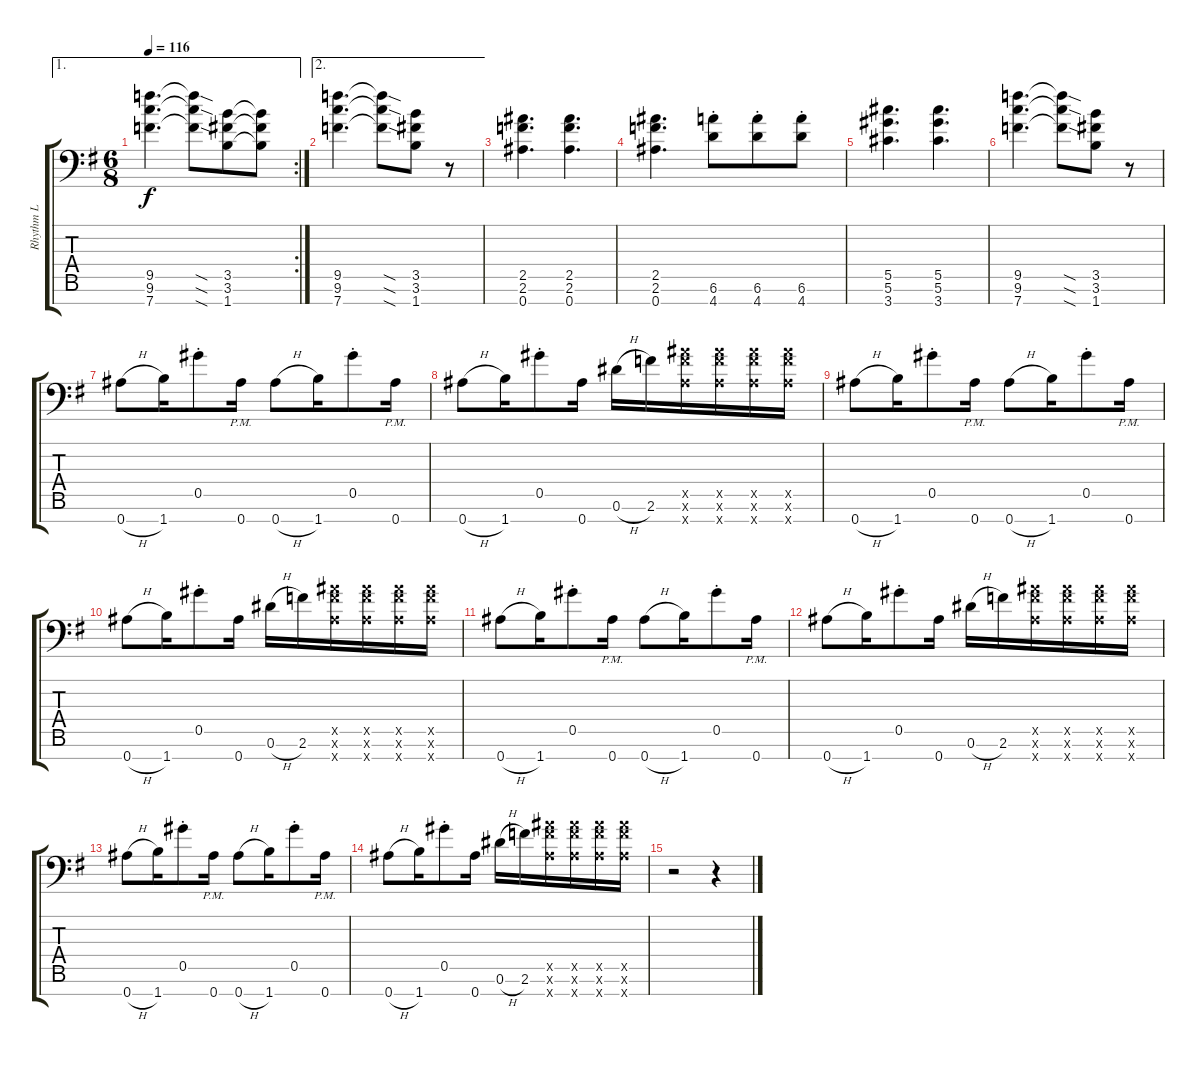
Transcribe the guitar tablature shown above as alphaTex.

\track ("Rhythm L" "Rhythm L") {instrument distortionguitar}
\staff {score tabs}
\tuning (Eb4 Bb3 Gb3 Db3 Ab2 Eb2 Bb1) {hide}
\ae 1
\rc 2
\ts (6 8)
\tempo 116
\clef f4
\ks g
(9.5 9.6 7.7).4{d ot 8vb dy f} (9.5{sod t} 9.6{sod t} 7.7{sod t}).8{ot 8vb} (3.5 3.6 1.7).8{ot 8vb} (3.5{t} 3.6{t} 1.7{t}).8{ot 8vb} |
\ae 2
(9.5 9.6 7.7).4{d ot 8vb} (9.5{sod t} 9.6{sod t} 7.7{sod t}).8{ot 8vb} (3.5 3.6 1.7).8{ot 8vb} r.8 |
(2.5 2.6 0.7).4{d ot 8vb} (2.5 2.6 0.7).4{d ot 8vb} |
(2.5 2.6 0.7).4{d ot 8vb} (6.6{st} 4.7{st}).8{ot 8vb} (6.6{st} 4.7{st}).8{ot 8vb} (6.6{st} 4.7{st}).8{ot 8vb} |
(5.5 5.6 3.7).4{d ot 8vb} (5.5 5.6 3.7).4{d ot 8vb} |
(9.5 9.6 7.7).4{d ot 8vb} (9.5{sod t} 9.6{sod t} 7.7{sod t}).8{ot 8vb} (3.5 3.6 1.7).8{ot 8vb} r.8 |
0.7{h}.8{ot 8vb} 1.7.16{ot 8vb} 0.5{st}.8{ot 8vb} 0.7{pm}.16{ot 8vb} 0.7{h}.8{ot 8vb} 1.7.16{ot 8vb} 0.5{st}.8{ot 8vb} 0.7{pm}.16{ot 8vb} |
0.7{h}.8{ot 8vb} 1.7.16{ot 8vb} 0.5{st}.8{ot 8vb} 0.7.16{ot 8vb} 0.6{h}.16{ot 8vb} 2.6.16{ot 8vb} (2.5{x} 2.6{x} 0.7{x}).16{ot 8vb} (2.5{x} 2.6{x} 0.7{x}).16{ot 8vb} (2.5{x} 2.6{x} 0.7{x}).16{ot 8vb} (2.5{x} 2.6{x} 0.7{x}).16{ot 8vb} |
0.7{h}.8{ot 8vb} 1.7.16{ot 8vb} 0.5{st}.8{ot 8vb} 0.7{pm}.16{ot 8vb} 0.7{h}.8{ot 8vb} 1.7.16{ot 8vb} 0.5{st}.8{ot 8vb} 0.7{pm}.16{ot 8vb} |
0.7{h}.8{ot 8vb} 1.7.16{ot 8vb} 0.5{st}.8{ot 8vb} 0.7.16{ot 8vb} 0.6{h}.16{ot 8vb} 2.6.16{ot 8vb} (2.5{x} 2.6{x} 0.7{x}).16{ot 8vb} (2.5{x} 2.6{x} 0.7{x}).16{ot 8vb} (2.5{x} 2.6{x} 0.7{x}).16{ot 8vb} (2.5{x} 2.6{x} 0.7{x}).16{ot 8vb} |
0.7{h}.8{ot 8vb} 1.7.16{ot 8vb} 0.5{st}.8{ot 8vb} 0.7{pm}.16{ot 8vb} 0.7{h}.8{ot 8vb} 1.7.16{ot 8vb} 0.5{st}.8{ot 8vb} 0.7{pm}.16{ot 8vb} |
0.7{h}.8{ot 8vb} 1.7.16{ot 8vb} 0.5{st}.8{ot 8vb} 0.7.16{ot 8vb} 0.6{h}.16{ot 8vb} 2.6.16{ot 8vb} (2.5{x} 2.6{x} 0.7{x}).16{ot 8vb} (2.5{x} 2.6{x} 0.7{x}).16{ot 8vb} (2.5{x} 2.6{x} 0.7{x}).16{ot 8vb} (2.5{x} 2.6{x} 0.7{x}).16{ot 8vb} |
0.7{h}.8{ot 8vb} 1.7.16{ot 8vb} 0.5{st}.8{ot 8vb} 0.7{pm}.16{ot 8vb} 0.7{h}.8{ot 8vb} 1.7.16{ot 8vb} 0.5{st}.8{ot 8vb} 0.7{pm}.16{ot 8vb} |
0.7{h}.8{ot 8vb} 1.7.16{ot 8vb} 0.5{st}.8{ot 8vb} 0.7.16{ot 8vb} 0.6{h}.16{ot 8vb} 2.6.16{ot 8vb} (2.5{x} 2.6{x} 0.7{x}).16{ot 8vb} (2.5{x} 2.6{x} 0.7{x}).16{ot 8vb} (2.5{x} 2.6{x} 0.7{x}).16{ot 8vb} (2.5{x} 2.6{x} 0.7{x}).16{ot 8vb} |
r.2 r.4
